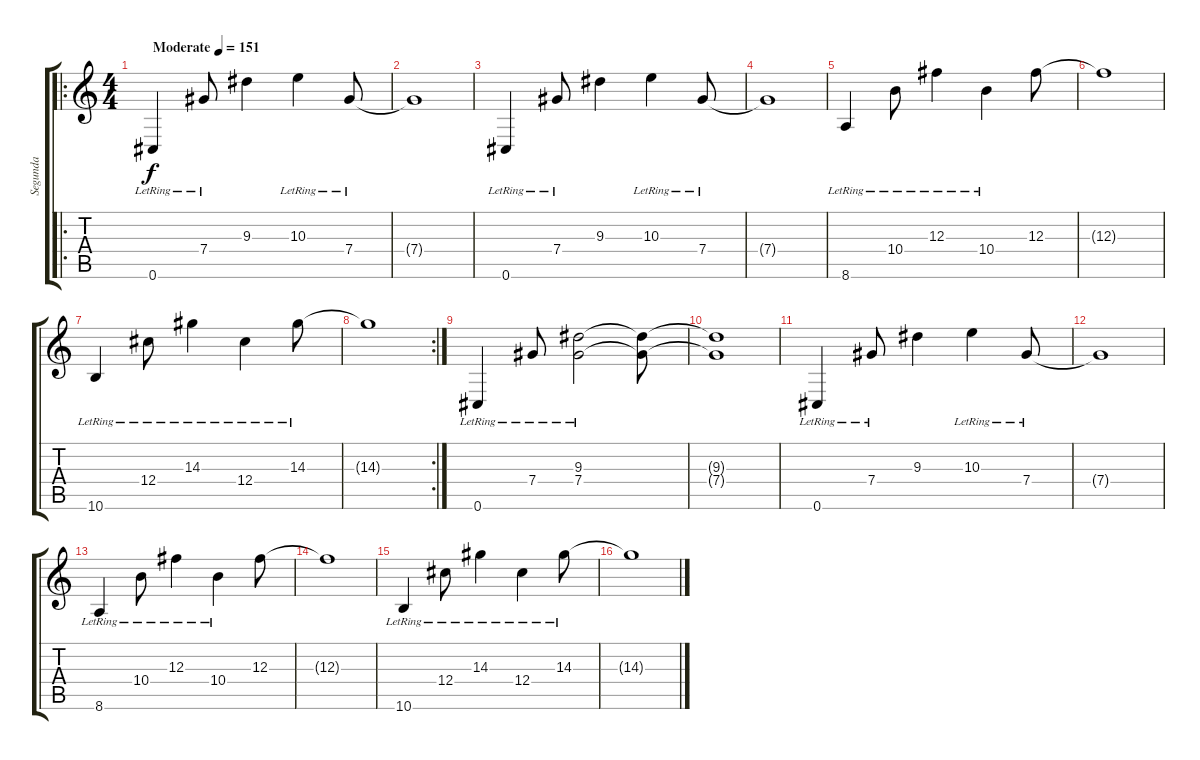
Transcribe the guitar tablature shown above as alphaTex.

\track ("Segunda" "Segunda") {instrument electricguitarjazz}
\staff {score tabs}
\tuning (Eb4 Bb3 Gb3 Db3 Ab2 Db2) {hide}
\ro
\ts (4 4)
\tempo (151 "Moderate")
\clef g2
\ks c
0.6{lr}.4{dy f instrument electricguitarjazz} 7.4{lr}.8 9.3.4 10.3{lr}.4 7.4{lr}.8 |
7.4{t}.1 |
0.6{lr}.4 7.4{lr}.8 9.3.4 10.3{lr}.4 7.4{lr}.8 |
7.4{t}.1 |
8.6{lr}.4 10.4{lr}.8 12.3{lr}.4 10.4{lr}.4 12.3.8 |
12.3{t}.1 |
10.6{lr}.4 12.4{lr}.8 14.3{lr}.4 12.4{lr}.4 14.3{lr}.8 |
\rc 2
14.3{t}.1 |
0.6{lr}.4 7.4{lr}.8 (9.3{lr} 7.4{lr}).2 (9.3{t} 7.4{t}).8 |
(9.3{t} 7.4{t}).1 |
0.6{lr}.4 7.4{lr}.8 9.3.4 10.3{lr}.4 7.4{lr}.8 |
7.4{t}.1 |
8.6{lr}.4 10.4{lr}.8 12.3{lr}.4 10.4{lr}.4 12.3.8 |
12.3{t}.1 |
10.6{lr}.4 12.4{lr}.8 14.3{lr}.4 12.4{lr}.4 14.3{lr}.8 |
14.3{t}.1
